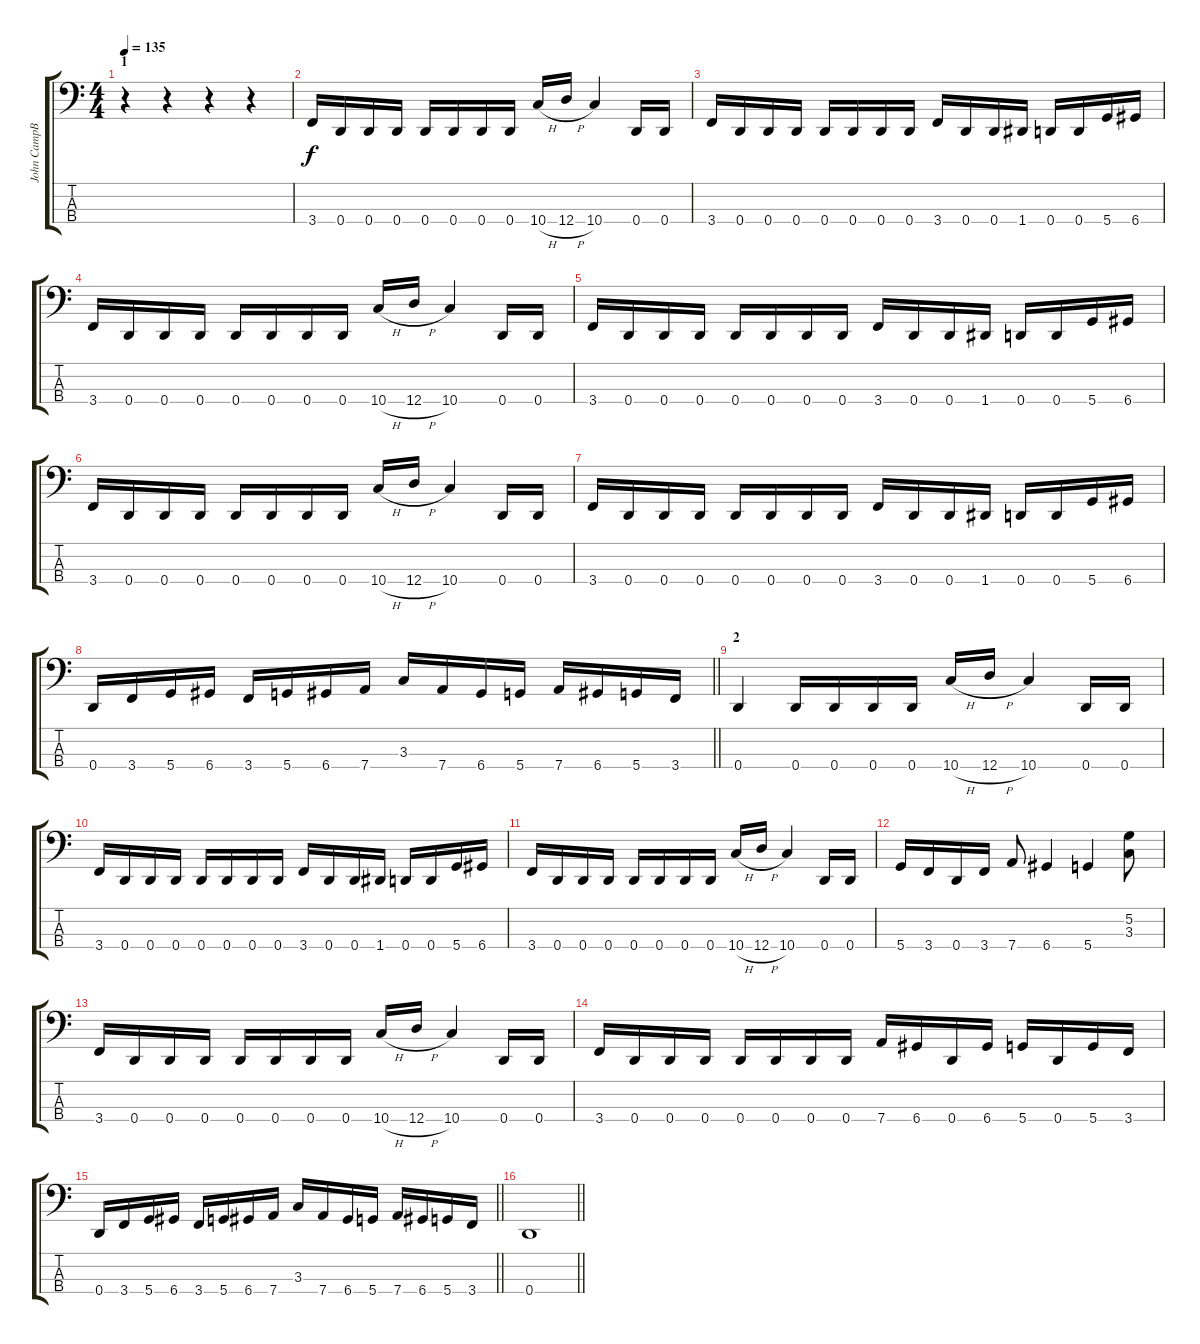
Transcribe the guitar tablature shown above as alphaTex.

\track ("John CampBell" "John CampB") {instrument electricbassfinger}
\staff {score tabs}
\tuning (G2 D2 A1 D1) {hide}
\ts (4 4)
\section ("" "1")
\tempo 135
\clef f4
\ks c
r.4{dy f instrument electricbassfinger} r.4 r.4 r.4 |
3.4.16 0.4.16 0.4.16 0.4.16 0.4.16 0.4.16 0.4.16 0.4.16 10.4{h}.16 12.4{h}.16 10.4.4 0.4.16 0.4.16 |
3.4.16 0.4.16 0.4.16 0.4.16 0.4.16 0.4.16 0.4.16 0.4.16 3.4.16 0.4.16 0.4.16 1.4.16 0.4.16 0.4.16 5.4.16 6.4.16 |
3.4.16 0.4.16 0.4.16 0.4.16 0.4.16 0.4.16 0.4.16 0.4.16 10.4{h}.16 12.4{h}.16 10.4.4 0.4.16 0.4.16 |
3.4.16 0.4.16 0.4.16 0.4.16 0.4.16 0.4.16 0.4.16 0.4.16 3.4.16 0.4.16 0.4.16 1.4.16 0.4.16 0.4.16 5.4.16 6.4.16 |
3.4.16 0.4.16 0.4.16 0.4.16 0.4.16 0.4.16 0.4.16 0.4.16 10.4{h}.16 12.4{h}.16 10.4.4 0.4.16 0.4.16 |
3.4.16 0.4.16 0.4.16 0.4.16 0.4.16 0.4.16 0.4.16 0.4.16 3.4.16 0.4.16 0.4.16 1.4.16 0.4.16 0.4.16 5.4.16 6.4.16 |
\barLineRight lightlight
0.4.16 3.4.16 5.4.16 6.4.16 3.4.16 5.4.16 6.4.16 7.4.16 3.3.16 7.4.16 6.4.16 5.4.16 7.4.16 6.4.16 5.4.16 3.4.16 |
\section ("" "2")
0.4.4 0.4.16 0.4.16 0.4.16 0.4.16 10.4{h}.16 12.4{h}.16 10.4.4 0.4.16 0.4.16 |
3.4.16 0.4.16 0.4.16 0.4.16 0.4.16 0.4.16 0.4.16 0.4.16 3.4.16 0.4.16 0.4.16 1.4.16 0.4.16 0.4.16 5.4.16 6.4.16 |
3.4.16 0.4.16 0.4.16 0.4.16 0.4.16 0.4.16 0.4.16 0.4.16 10.4{h}.16 12.4{h}.16 10.4.4 0.4.16 0.4.16 |
5.4.16 3.4.16 0.4.16 3.4.16 7.4.8 6.4.4 5.4.4 (5.2 3.3).8 |
3.4.16 0.4.16 0.4.16 0.4.16 0.4.16 0.4.16 0.4.16 0.4.16 10.4{h}.16 12.4{h}.16 10.4.4 0.4.16 0.4.16 |
3.4.16 0.4.16 0.4.16 0.4.16 0.4.16 0.4.16 0.4.16 0.4.16 7.4.16 6.4.16 0.4.16 6.4.16 5.4.16 0.4.16 5.4.16 3.4.16 |
\barLineRight lightlight
0.4.16 3.4.16 5.4.16 6.4.16 3.4.16 5.4.16 6.4.16 7.4.16 3.3.16 7.4.16 6.4.16 5.4.16 7.4.16 6.4.16 5.4.16 3.4.16 |
\barLineRight lightlight
0.4.1
